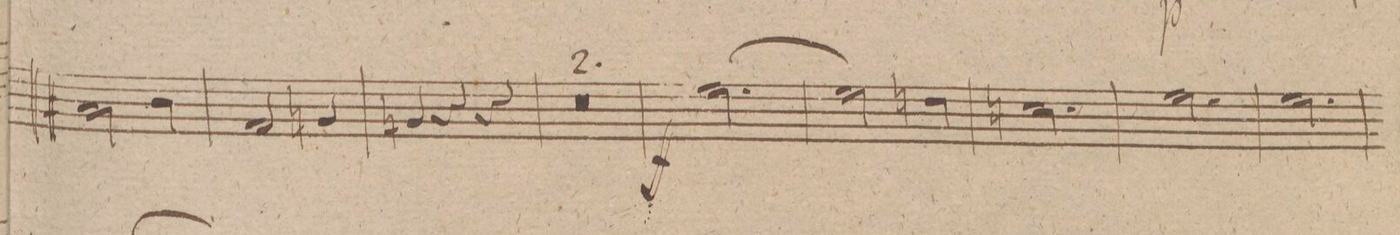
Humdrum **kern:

**kern	**dynam
*I"Oboe 2do	*
*clefG2	*
*k[f#c#g#d#]	*
*M3/4	*
2a#X\	.
4b\	.
=140	=140
2f#	.
4gn	.
=141	=141
4gn	.
4r	.
4r	.
=142	=142
1.r	.
=143	=143
=144	=144
[2.ee	ff
=145	=145
2ee]	.
4ddn	.
=146	=146
2.ccn	.
=147	=147
2.ee	.
=148	=148
2.ee	.
=149	=149
*-	*-
